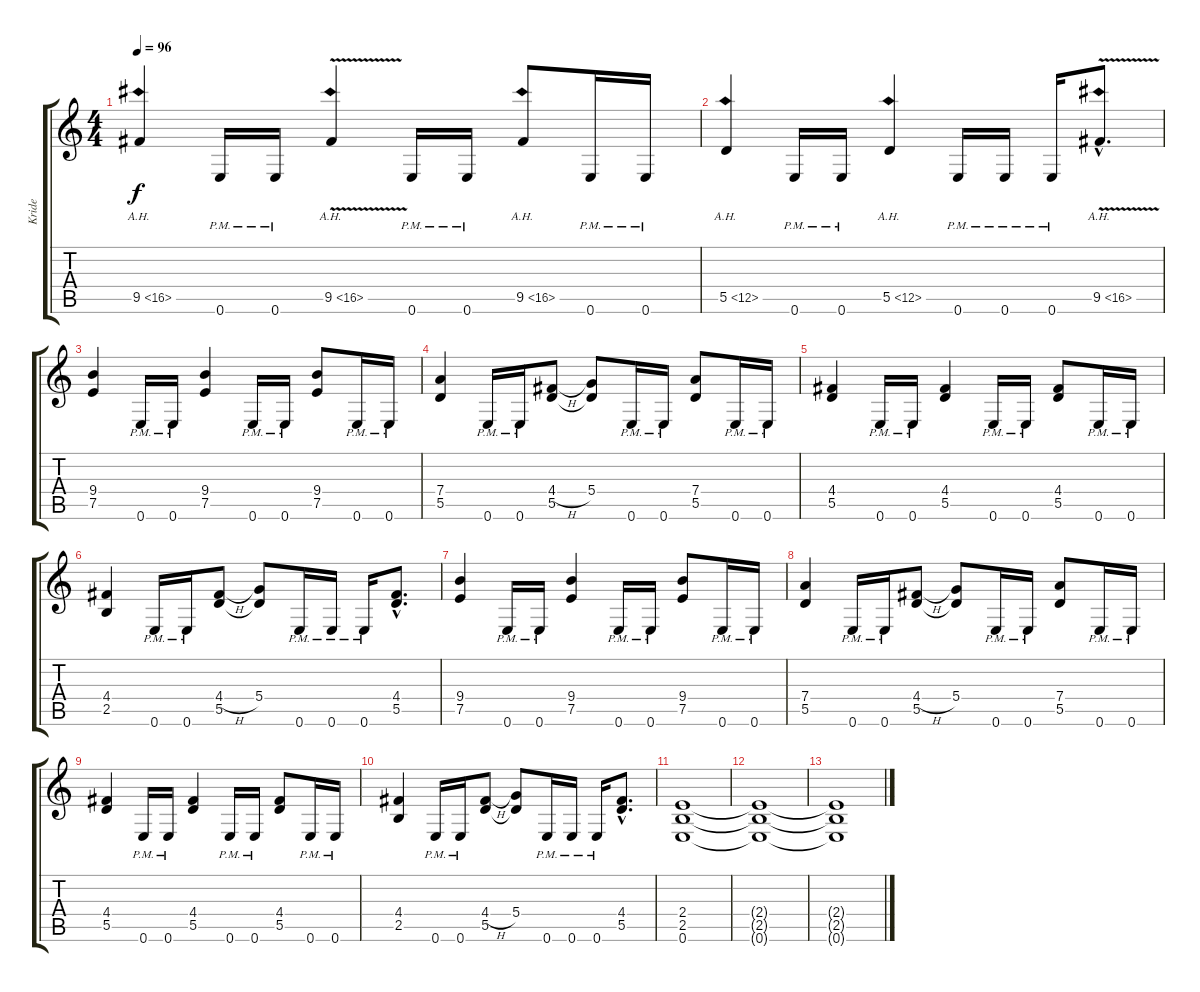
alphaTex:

\track ("Kride" "Kride") {instrument distortionguitar}
\staff {score tabs}
\tuning (E4 B3 G3 D3 A2 E2) {hide}
\ts (4 4)
\tempo 96
\clef g2
\ks c
9.5{ah 7}.4{dy f} 0.6{pm}.16 0.6{pm}.16 9.5{ah 7 v}.4 0.6{pm}.16 0.6{pm}.16 9.5{ah 7}.8 0.6{pm}.16 0.6{pm}.16 |
5.5{ah 7}.4 0.6{pm}.16 0.6{pm}.16 5.5{ah 7}.4 0.6{pm}.16 0.6{pm}.16 0.6{pm}.16 9.5{ah 7 v hac}.8{d} |
(9.4 7.5).4 0.6{pm}.16 0.6{pm}.16 (9.4 7.5).4 0.6{pm}.16 0.6{pm}.16 (9.4 7.5).8 0.6{pm}.16 0.6{pm}.16 |
(7.4 5.5).4 0.6{pm}.16 0.6{pm}.16 (4.4{h} 5.5).8 (5.4 5.5{t}).8 0.6{pm}.16 0.6{pm}.16 (7.4 5.5).8 0.6{pm}.16 0.6{pm}.16 |
(4.4 5.5).4 0.6{pm}.16 0.6{pm}.16 (4.4 5.5).4 0.6{pm}.16 0.6{pm}.16 (4.4 5.5).8 0.6{pm}.16 0.6{pm}.16 |
(4.4 2.5).4 0.6{pm}.16 0.6{pm}.16 (4.4{h} 5.5).8 (5.4 5.5{t}).8 0.6{pm}.16 0.6{pm}.16 0.6{pm}.16 (4.4{hac} 5.5{hac}).8{d} |
(9.4 7.5).4 0.6{pm}.16 0.6{pm}.16 (9.4 7.5).4 0.6{pm}.16 0.6{pm}.16 (9.4 7.5).8 0.6{pm}.16 0.6{pm}.16 |
(7.4 5.5).4 0.6{pm}.16 0.6{pm}.16 (4.4{h} 5.5).8 (5.4 5.5{t}).8 0.6{pm}.16 0.6{pm}.16 (7.4 5.5).8 0.6{pm}.16 0.6{pm}.16 |
(4.4 5.5).4 0.6{pm}.16 0.6{pm}.16 (4.4 5.5).4 0.6{pm}.16 0.6{pm}.16 (4.4 5.5).8 0.6{pm}.16 0.6{pm}.16 |
(4.4 2.5).4 0.6{pm}.16 0.6{pm}.16 (4.4{h} 5.5).8 (5.4 5.5{t}).8 0.6{pm}.16 0.6{pm}.16 0.6{pm}.16 (4.4{hac} 5.5{hac}).8{d} |
(2.4 2.5 0.6).1{volume 0} |
(2.4{t} 2.5{t} 0.6{t}).1 |
(2.4{t} 2.5{t} 0.6{t}).1
